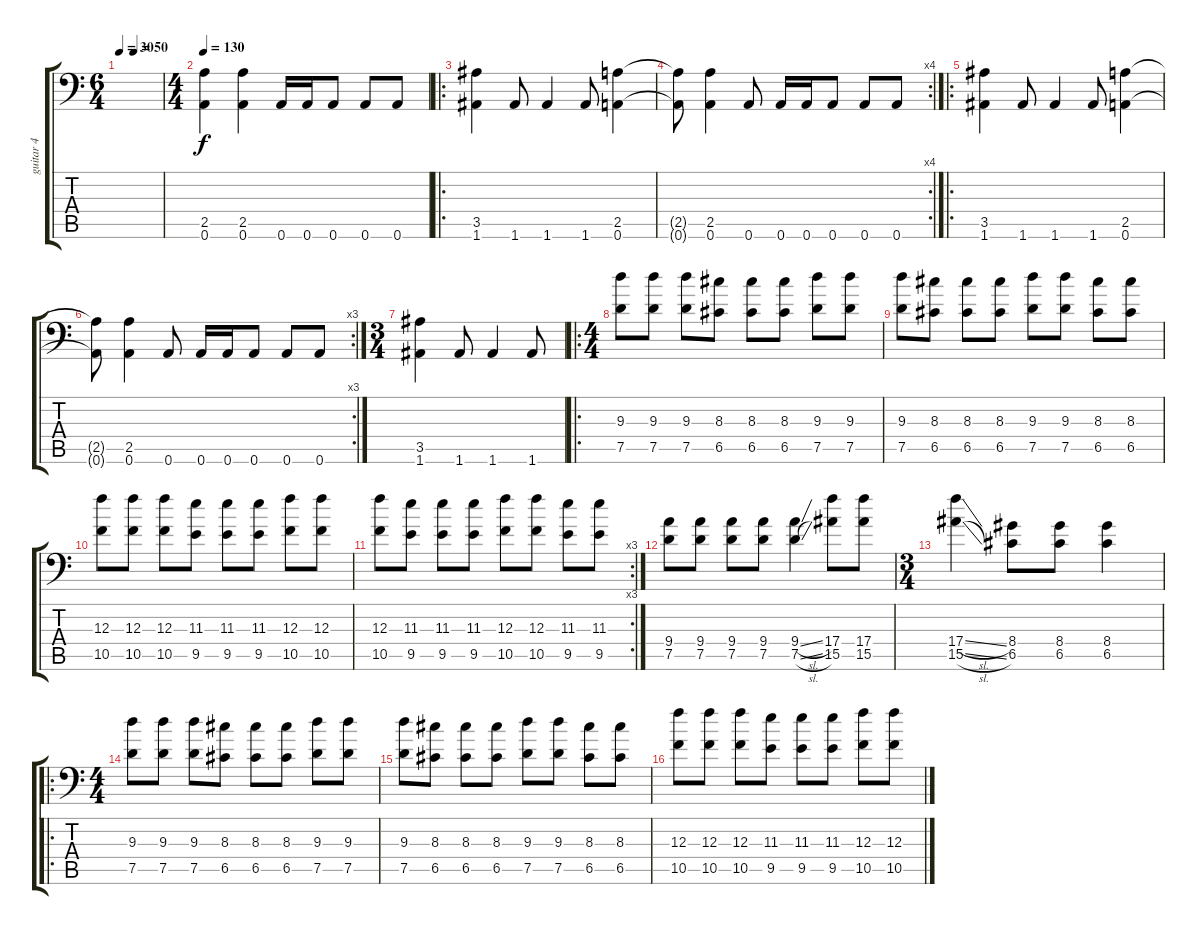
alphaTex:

\track ("guitar 4" "guitar 4") {instrument distortionguitar}
\staff {score tabs}
\tuning (D4 A3 F3 C3 G2 A1) {hide}
\ts (6 4)
\tempo 30
\tempo (50 0.3333333333333333)
\clef f4
\ks c
|
\ts (4 4)
\tempo 130
(2.5 0.6).4 (2.5 0.6).4 0.6.16 0.6.16 0.6.8 0.6.8 0.6.8 |
\ro
(3.5 1.6).4 1.6.8 1.6.4 1.6.8 (2.5 0.6).4 |
\rc 4
(2.5{t} 0.6{t}).8 (2.5 0.6).4 0.6.8 0.6.16 0.6.16 0.6.8 0.6.8 0.6.8 |
\ro
(3.5 1.6).4 1.6.8 1.6.4 1.6.8 (2.5 0.6).4 |
\rc 3
(2.5{t} 0.6{t}).8 (2.5 0.6).4 0.6.8 0.6.16 0.6.16 0.6.8 0.6.8 0.6.8 |
\ts (3 4)
(3.5 1.6).4 1.6.8 1.6.4 1.6.8 |
\ro
\ts (4 4)
(9.3 7.5).8 (9.3 7.5).8 (9.3 7.5).8 (8.3 6.5).8 (8.3 6.5).8 (8.3 6.5).8 (9.3 7.5).8 (9.3 7.5).8 |
(9.3 7.5).8 (8.3 6.5).8 (8.3 6.5).8 (8.3 6.5).8 (9.3 7.5).8 (9.3 7.5).8 (8.3 6.5).8 (8.3 6.5).8 |
(12.3 10.5).8 (12.3 10.5).8 (12.3 10.5).8 (11.3 9.5).8 (11.3 9.5).8 (11.3 9.5).8 (12.3 10.5).8 (12.3 10.5).8 |
\rc 3
(12.3 10.5).8 (11.3 9.5).8 (11.3 9.5).8 (11.3 9.5).8 (12.3 10.5).8 (12.3 10.5).8 (11.3 9.5).8 (11.3 9.5).8 |
(9.4 7.5).8 (9.4 7.5).8 (9.4 7.5).8 (9.4 7.5).8 (9.4{sl} 7.5{sl}).4 (17.4 15.5).8 (17.4 15.5).8 |
\ts (3 4)
(17.4{sl} 15.5{sl}).4 (8.4 6.5).8 (8.4 6.5).8 (8.4 6.5).4 |
\ro
\ts (4 4)
(9.3 7.5).8 (9.3 7.5).8 (9.3 7.5).8 (8.3 6.5).8 (8.3 6.5).8 (8.3 6.5).8 (9.3 7.5).8 (9.3 7.5).8 |
(9.3 7.5).8 (8.3 6.5).8 (8.3 6.5).8 (8.3 6.5).8 (9.3 7.5).8 (9.3 7.5).8 (8.3 6.5).8 (8.3 6.5).8 |
(12.3 10.5).8 (12.3 10.5).8 (12.3 10.5).8 (11.3 9.5).8 (11.3 9.5).8 (11.3 9.5).8 (12.3 10.5).8 (12.3 10.5).8
